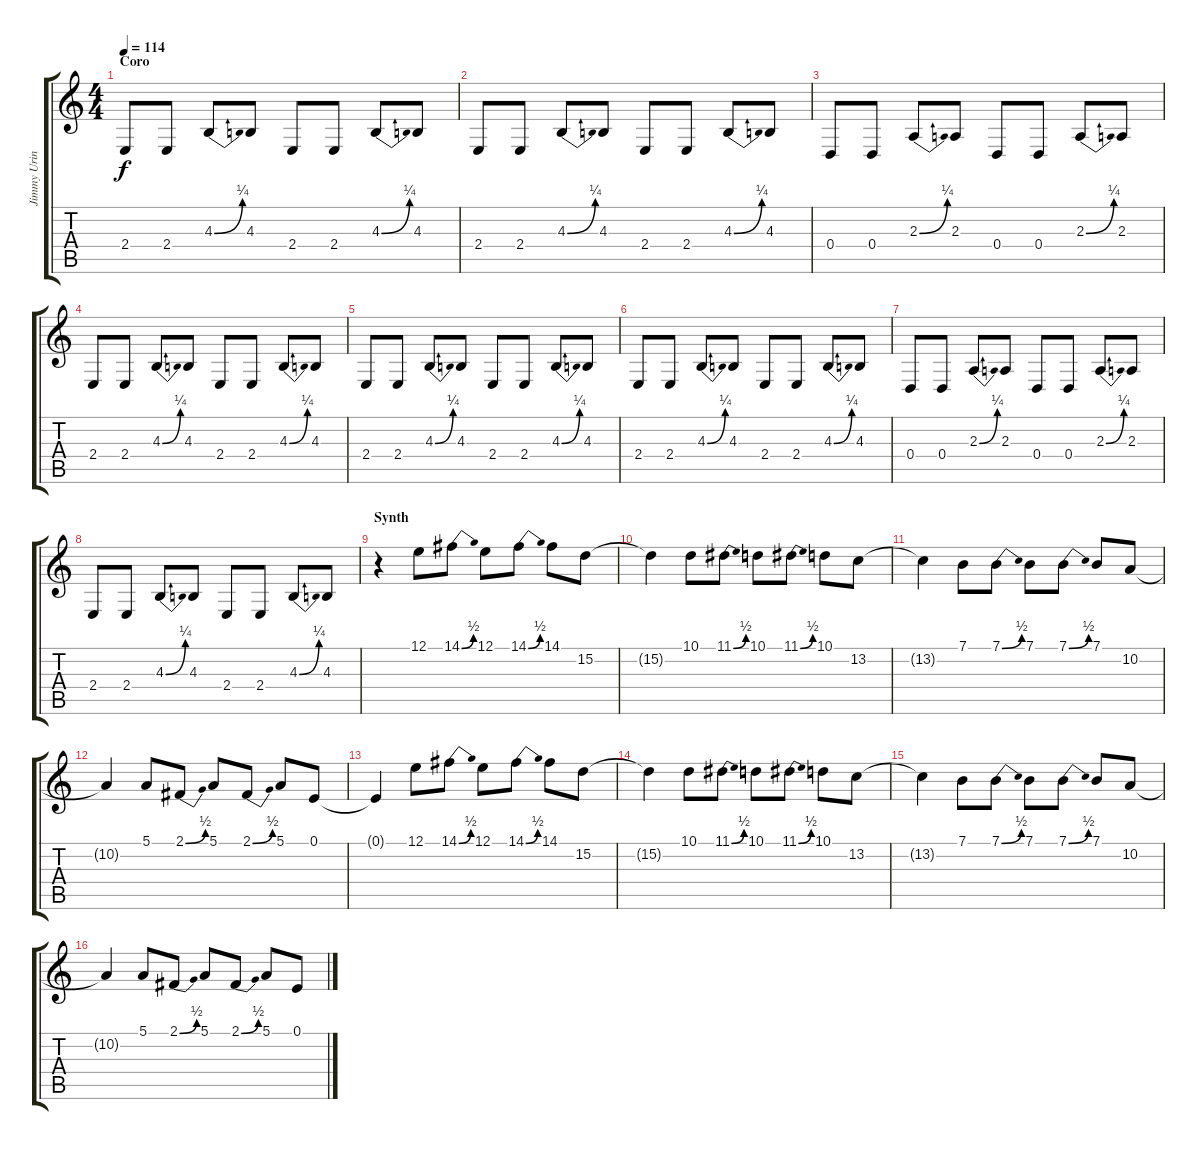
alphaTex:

\track ("Jimmy Urine (Synth 3)" "Jimmy Urin") {instrument lead2sawtooth}
\staff {score tabs}
\tuning (E4 B3 G3 D3 A2 E2) {hide}
\ts (4 4)
\section ("" "Coro")
\tempo 114
\clef g2
\ks c
2.4.8{dy f volume 8} 2.4.8 4.3{be (bend 0 0 60 1)}.8 4.3.8 2.4.8 2.4.8 4.3{be (bend 0 0 60 1)}.8 4.3.8 |
2.4.8 2.4.8 4.3{be (bend 0 0 60 1)}.8 4.3.8 2.4.8 2.4.8 4.3{be (bend 0 0 60 1)}.8 4.3.8 |
0.4.8 0.4.8 2.3{be (bend 0 0 60 1)}.8 2.3.8 0.4.8 0.4.8 2.3{be (bend 0 0 60 1)}.8 2.3.8 |
2.4.8 2.4.8 4.3{be (bend 0 0 60 1)}.8 4.3.8 2.4.8 2.4.8 4.3{be (bend 0 0 60 1)}.8 4.3.8 |
2.4.8 2.4.8 4.3{be (bend 0 0 60 1)}.8 4.3.8 2.4.8 2.4.8 4.3{be (bend 0 0 60 1)}.8 4.3.8 |
2.4.8 2.4.8 4.3{be (bend 0 0 60 1)}.8 4.3.8 2.4.8 2.4.8 4.3{be (bend 0 0 60 1)}.8 4.3.8 |
0.4.8 0.4.8 2.3{be (bend 0 0 60 1)}.8 2.3.8 0.4.8 0.4.8 2.3{be (bend 0 0 60 1)}.8 2.3.8 |
2.4.8 2.4.8 4.3{be (bend 0 0 60 1)}.8 4.3.8 2.4.8 2.4.8 4.3{be (bend 0 0 60 1)}.8 4.3.8 |
\section ("" "Synth")
r.4{volume 14} 12.1.8 14.1{be (bend 0 0 60 2)}.8 12.1.8 14.1{be (bend 0 0 60 2)}.8 14.1.8 15.2.8 |
15.2{t}.4 10.1.8 11.1{be (bend 0 0 60 2)}.8 10.1.8 11.1{be (bend 0 0 60 2)}.8 10.1.8 13.2.8 |
13.2{t}.4 7.1.8 7.1{be (bend 0 0 60 2)}.8 7.1.8 7.1{be (bend 0 0 60 2)}.8 7.1.8 10.2.8 |
10.2{t}.4 5.1.8 2.1{be (bend 0 0 60 2)}.8 5.1.8 2.1{be (bend 0 0 60 2)}.8 5.1.8 0.1.8 |
0.1{t}.4 12.1.8 14.1{be (bend 0 0 60 2)}.8 12.1.8 14.1{be (bend 0 0 60 2)}.8 14.1.8 15.2.8 |
15.2{t}.4 10.1.8 11.1{be (bend 0 0 60 2)}.8 10.1.8 11.1{be (bend 0 0 60 2)}.8 10.1.8 13.2.8 |
13.2{t}.4 7.1.8 7.1{be (bend 0 0 60 2)}.8 7.1.8 7.1{be (bend 0 0 60 2)}.8 7.1.8 10.2.8 |
10.2{t}.4 5.1.8 2.1{be (bend 0 0 60 2)}.8 5.1.8 2.1{be (bend 0 0 60 2)}.8 5.1.8 0.1.8
